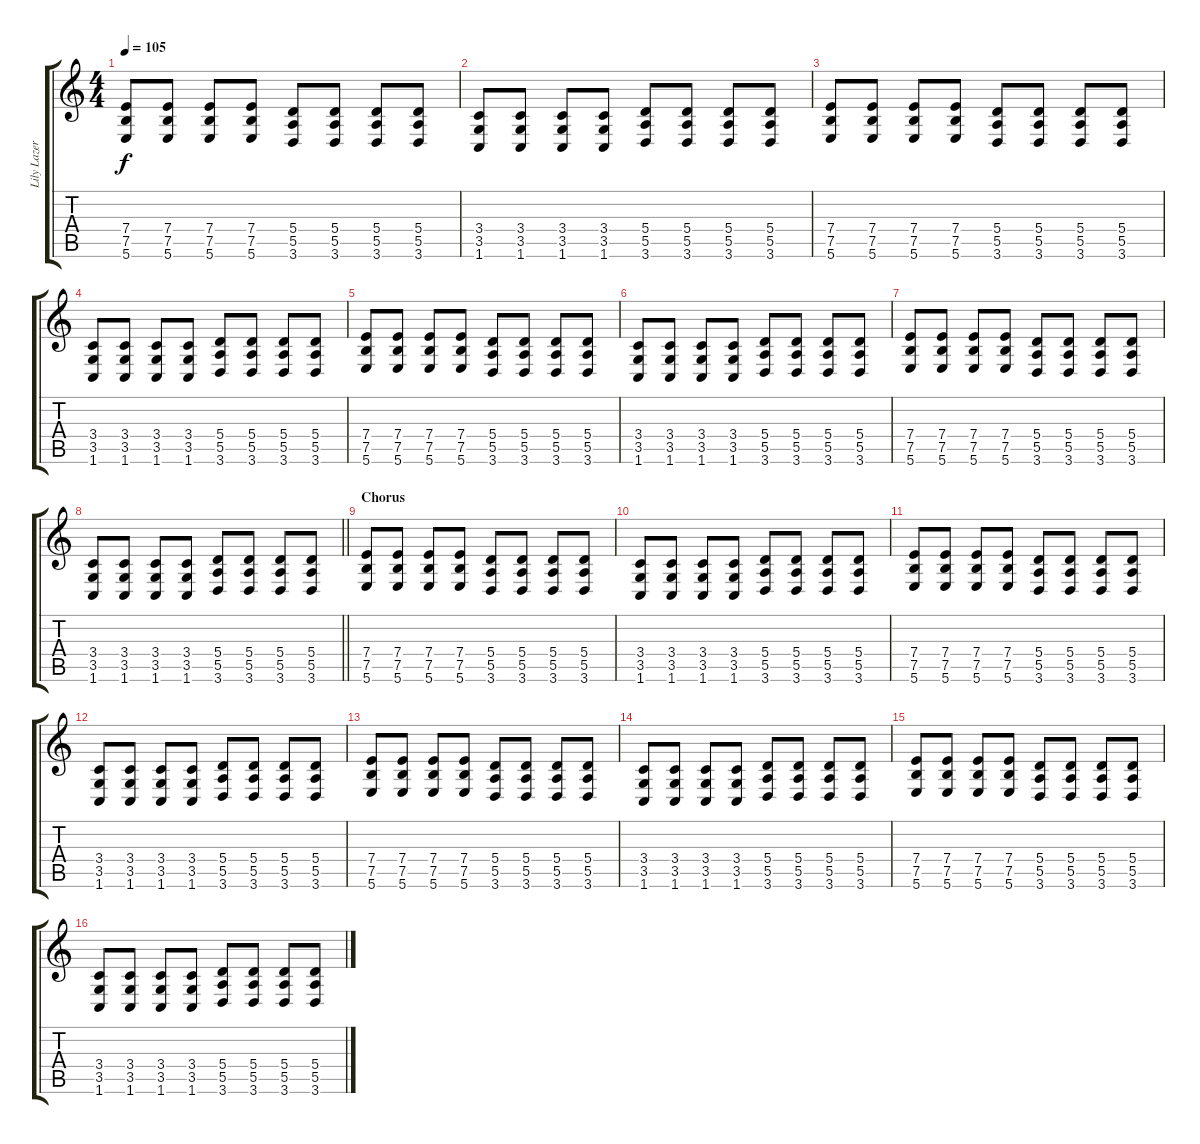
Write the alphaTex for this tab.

\track ("Lily Lazer (Guitar)" "Lily Lazer") {instrument distortionguitar}
\staff {score tabs}
\tuning (B3 Gb3 D3 A2 E2 B1) {hide}
\ts (4 4)
\tempo 105
\clef g2
\ks c
(7.4 7.5 5.6).8{dy f} (7.4 7.5 5.6).8 (7.4 7.5 5.6).8 (7.4 7.5 5.6).8 (5.4 5.5 3.6).8 (5.4 5.5 3.6).8 (5.4 5.5 3.6).8 (5.4 5.5 3.6).8 |
(3.4 3.5 1.6).8 (3.4 3.5 1.6).8 (3.4 3.5 1.6).8 (3.4 3.5 1.6).8 (5.4 5.5 3.6).8 (5.4 5.5 3.6).8 (5.4 5.5 3.6).8 (5.4 5.5 3.6).8 |
(7.4 7.5 5.6).8 (7.4 7.5 5.6).8 (7.4 7.5 5.6).8 (7.4 7.5 5.6).8 (5.4 5.5 3.6).8 (5.4 5.5 3.6).8 (5.4 5.5 3.6).8 (5.4 5.5 3.6).8 |
(3.4 3.5 1.6).8 (3.4 3.5 1.6).8 (3.4 3.5 1.6).8 (3.4 3.5 1.6).8 (5.4 5.5 3.6).8 (5.4 5.5 3.6).8 (5.4 5.5 3.6).8 (5.4 5.5 3.6).8 |
(7.4 7.5 5.6).8 (7.4 7.5 5.6).8 (7.4 7.5 5.6).8 (7.4 7.5 5.6).8 (5.4 5.5 3.6).8 (5.4 5.5 3.6).8 (5.4 5.5 3.6).8 (5.4 5.5 3.6).8 |
(3.4 3.5 1.6).8 (3.4 3.5 1.6).8 (3.4 3.5 1.6).8 (3.4 3.5 1.6).8 (5.4 5.5 3.6).8 (5.4 5.5 3.6).8 (5.4 5.5 3.6).8 (5.4 5.5 3.6).8 |
(7.4 7.5 5.6).8 (7.4 7.5 5.6).8 (7.4 7.5 5.6).8 (7.4 7.5 5.6).8 (5.4 5.5 3.6).8 (5.4 5.5 3.6).8 (5.4 5.5 3.6).8 (5.4 5.5 3.6).8 |
\barLineRight lightlight
(3.4 3.5 1.6).8 (3.4 3.5 1.6).8 (3.4 3.5 1.6).8 (3.4 3.5 1.6).8 (5.4 5.5 3.6).8 (5.4 5.5 3.6).8 (5.4 5.5 3.6).8 (5.4 5.5 3.6).8 |
\section ("" "Chorus")
(7.4 7.5 5.6).8 (7.4 7.5 5.6).8 (7.4 7.5 5.6).8 (7.4 7.5 5.6).8 (5.4 5.5 3.6).8 (5.4 5.5 3.6).8 (5.4 5.5 3.6).8 (5.4 5.5 3.6).8 |
(3.4 3.5 1.6).8 (3.4 3.5 1.6).8 (3.4 3.5 1.6).8 (3.4 3.5 1.6).8 (5.4 5.5 3.6).8 (5.4 5.5 3.6).8 (5.4 5.5 3.6).8 (5.4 5.5 3.6).8 |
(7.4 7.5 5.6).8 (7.4 7.5 5.6).8 (7.4 7.5 5.6).8 (7.4 7.5 5.6).8 (5.4 5.5 3.6).8 (5.4 5.5 3.6).8 (5.4 5.5 3.6).8 (5.4 5.5 3.6).8 |
(3.4 3.5 1.6).8 (3.4 3.5 1.6).8 (3.4 3.5 1.6).8 (3.4 3.5 1.6).8 (5.4 5.5 3.6).8 (5.4 5.5 3.6).8 (5.4 5.5 3.6).8 (5.4 5.5 3.6).8 |
(7.4 7.5 5.6).8 (7.4 7.5 5.6).8 (7.4 7.5 5.6).8 (7.4 7.5 5.6).8 (5.4 5.5 3.6).8 (5.4 5.5 3.6).8 (5.4 5.5 3.6).8 (5.4 5.5 3.6).8 |
(3.4 3.5 1.6).8 (3.4 3.5 1.6).8 (3.4 3.5 1.6).8 (3.4 3.5 1.6).8 (5.4 5.5 3.6).8 (5.4 5.5 3.6).8 (5.4 5.5 3.6).8 (5.4 5.5 3.6).8 |
(7.4 7.5 5.6).8 (7.4 7.5 5.6).8 (7.4 7.5 5.6).8 (7.4 7.5 5.6).8 (5.4 5.5 3.6).8 (5.4 5.5 3.6).8 (5.4 5.5 3.6).8 (5.4 5.5 3.6).8 |
(3.4 3.5 1.6).8 (3.4 3.5 1.6).8 (3.4 3.5 1.6).8 (3.4 3.5 1.6).8 (5.4 5.5 3.6).8 (5.4 5.5 3.6).8 (5.4 5.5 3.6).8 (5.4 5.5 3.6).8
